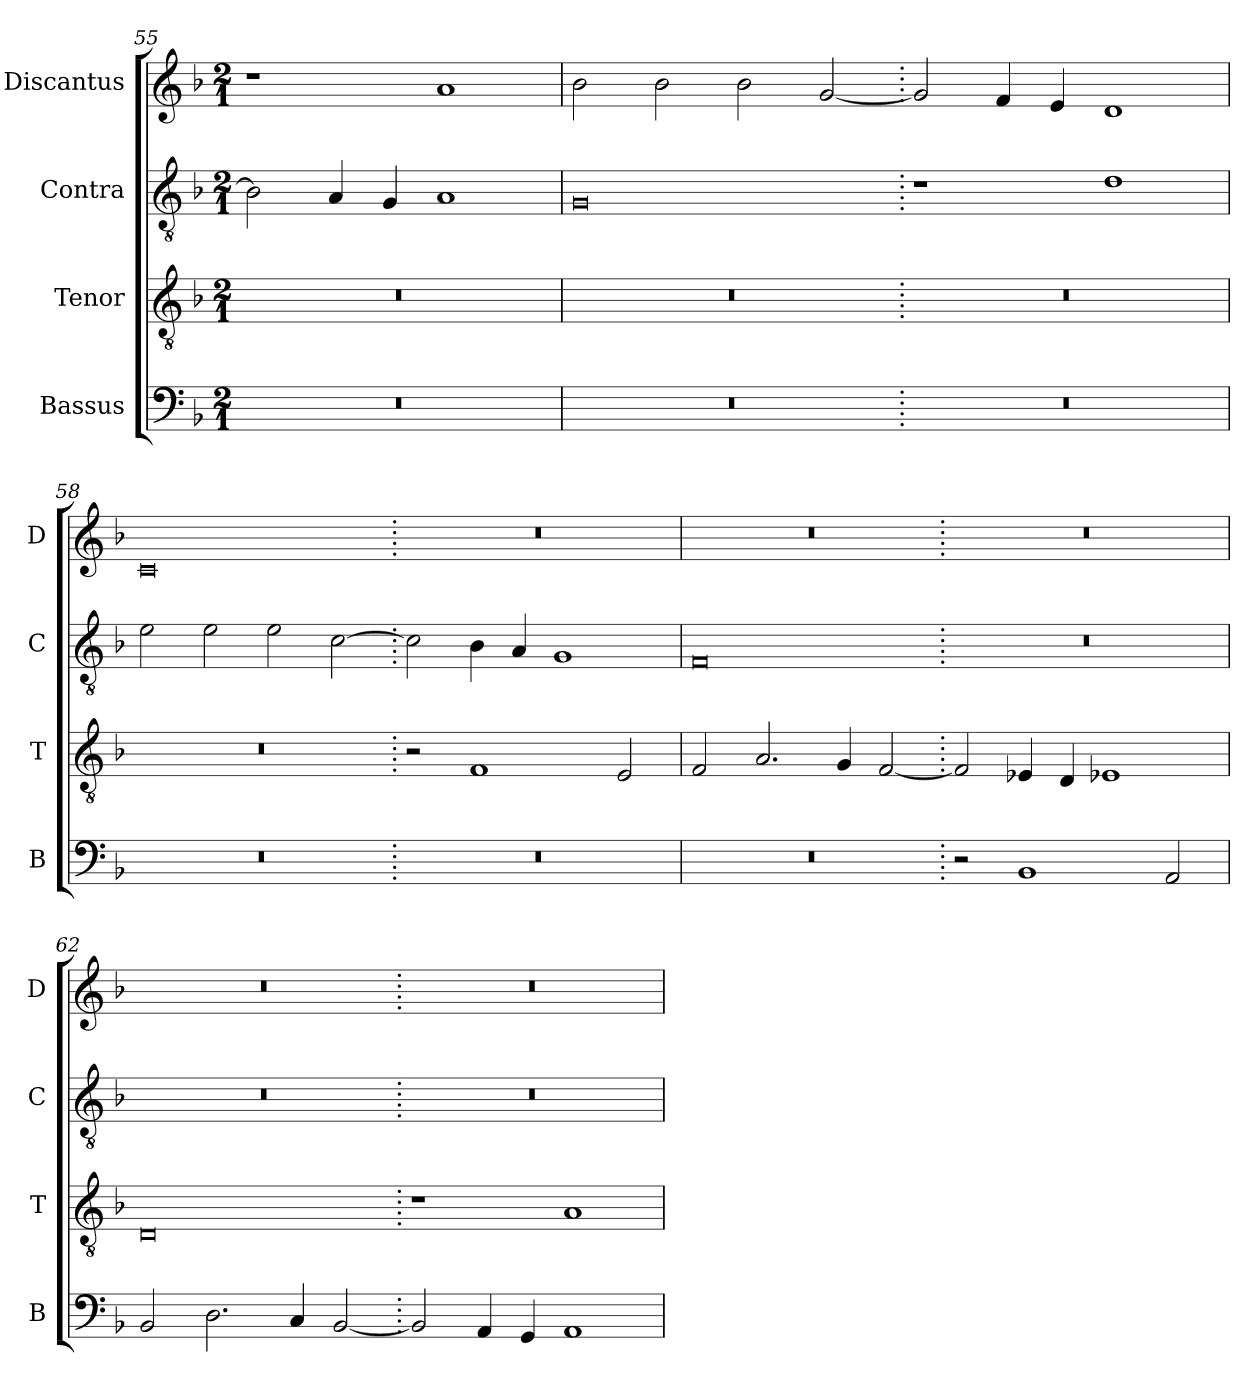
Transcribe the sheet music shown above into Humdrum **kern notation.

**kern	**kern	**kern	**kern
*part4	*part3	*part2	*part1
*staff4	*staff3	*staff2	*staff1
*I"Bassus	*I"Tenor	*I"Contra	*I"Discantus
*I'B	*I'T	*I'C	*I'D
*clefF4	*clefGv2	*clefGv2	*clefG2
*k[b-]	*k[b-]	*k[b-]	*k[b-]
*M2/1	*M2/1	*M2/1	*M2/1
=55	=55	=55	=55
0r	0r	2B-\]	1r
.	.	4A/	.
.	.	4G/	.
.	.	1A	1a
=56	=56	=56	=56
0r	0r	0G	2b-\
.	.	.	2b-\
.	.	.	2b-\
.	.	.	[2g/
=57.	=57.	=57.	=57.
0r	0r	1r	2g/]
.	.	.	4f/
.	.	.	4e/
.	.	1d	1d
=58	=58	=58	=58
0r	0r	2e\	0c
.	.	2e\	.
.	.	2e\	.
.	.	[2c\	.
=59.	=59.	=59.	=59.
0r	2r	2c\]	0r
.	1F	4B-\	.
.	.	4A/	.
.	.	1G	.
.	2E/	.	.
=60	=60	=60	=60
0r	2F/	0F	0r
.	2.A/	.	.
.	4G/	.	.
.	[2F/	.	.
=61.	=61.	=61.	=61.
2r	2F/]	0r	0r
1BB-	4E-X/	.	.
.	4D/	.	.
.	1E-X	.	.
2AA/	.	.	.
=62	=62	=62	=62
2BB-/	0D	0r	0r
2.D\	.	.	.
4C/	.	.	.
[2BB-/	.	.	.
=63.	=63.	=63.	=63.
2BB-/]	1r	0r	0r
4AA/	.	.	.
4GG/	.	.	.
1AA	1A	.	.
=	=	=	=
*-	*-	*-	*-
